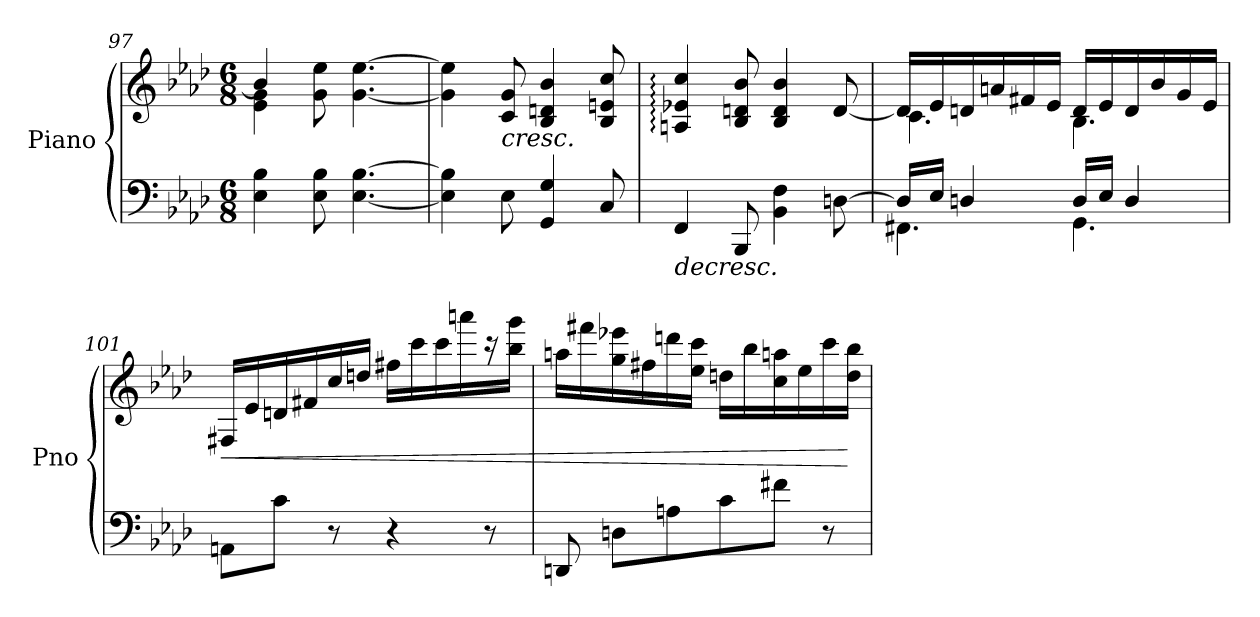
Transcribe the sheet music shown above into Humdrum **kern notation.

**kern	**kern	**dynam
*part1	*part1	*part1
*staff2	*staff1	*staff1/2
*I"Piano	*	*
*I'Pno	*	*
*clefF4	*clefG2	*
*k[b-e-a-d-]	*k[b-e-a-d-]	*
*M6/8	*M6/8	*
=97	=97	=97
*	*^	*
4E-\ 4B-\	4b-/]	4e-\ 4g\	.
8E-\ 8B-\	8g\ 8ee-\	2rcyy	.
[4.E-\ [4.B-\	[4.g\ [4.ee-\	.	.
*	*v	*v	*
=98	=98	=98
4E-\] 4B-\]	4g\] 4ee-\]	.
!	!	!LO:HP:b
8E-\	8c/ 8g/	<
4GG/ 4G/	4B-/ 4dn/ 4b-/	.
8C/	8B-/ 8en/ 8cc/	.
!!LO:LB:g=z
=99	=99	=99
!	!	!LO:HP:b=2
4FF/	4An/: 4e-X/: 4cc/:	>
8BBB-/	8B-/ 8dn/ 8b-/	.
4BB-\ 4F\	4B-/ 4d/ 4b-/	[
[8Dn\	[8d/	.
=100	=100	=100
*^	*^	*
16D/LL]	4.FF#X\	16d/LL]	4.c\	.
16E-/JJ	.	16e-/	.	.
4Dn/	.	16dn/	.	.
.	.	16an/	.	.
.	.	16f#X/	.	.
.	.	16e-/JJ	.	.
16D/LL	4.GG\	16d/LL	4.B-\	.
16E-/JJ	.	16e-/	.	.
4D/	.	16d/	.	.
.	.	16b-/	.	.
.	.	16g/	.	.
.	.	16e-/JJ	.	.
*v	*v	*	*	*
*	*v	*v	*
=101	=101	=101
!	!	!LO:HP:b
8AAn\L	16F#X/LL	<
.	16e-/	.
8c\J	16dn/	.
.	16f#X/	.
8r	16cc/	.
.	16ddn/JJ	.
4r	16ff#X\LL	.
.	16ccc\	.
.	16ccc\	.
.	16aaan\	]
8r	16rccc	.
.	16bb-\ 16ggg\JJ	.
=102	=102	=102
8DDn/	16aan\LL	.
.	16fff#X\	.
8Dn\L	16gg\ 16eee-X\	.
.	16ff#X\	.
8An\	16dddn\	.
.	16ee-\ 16ccc\JJ	.
8c\	16ddn\LL	.
.	16bb-\	.
8f#X\J	16cc\ 16aan\	.
.	16ee-\	.
8r	16ccc\	.
.	16dd\ 16bb-\JJ	[
=	=	=
*-	*-	*-
